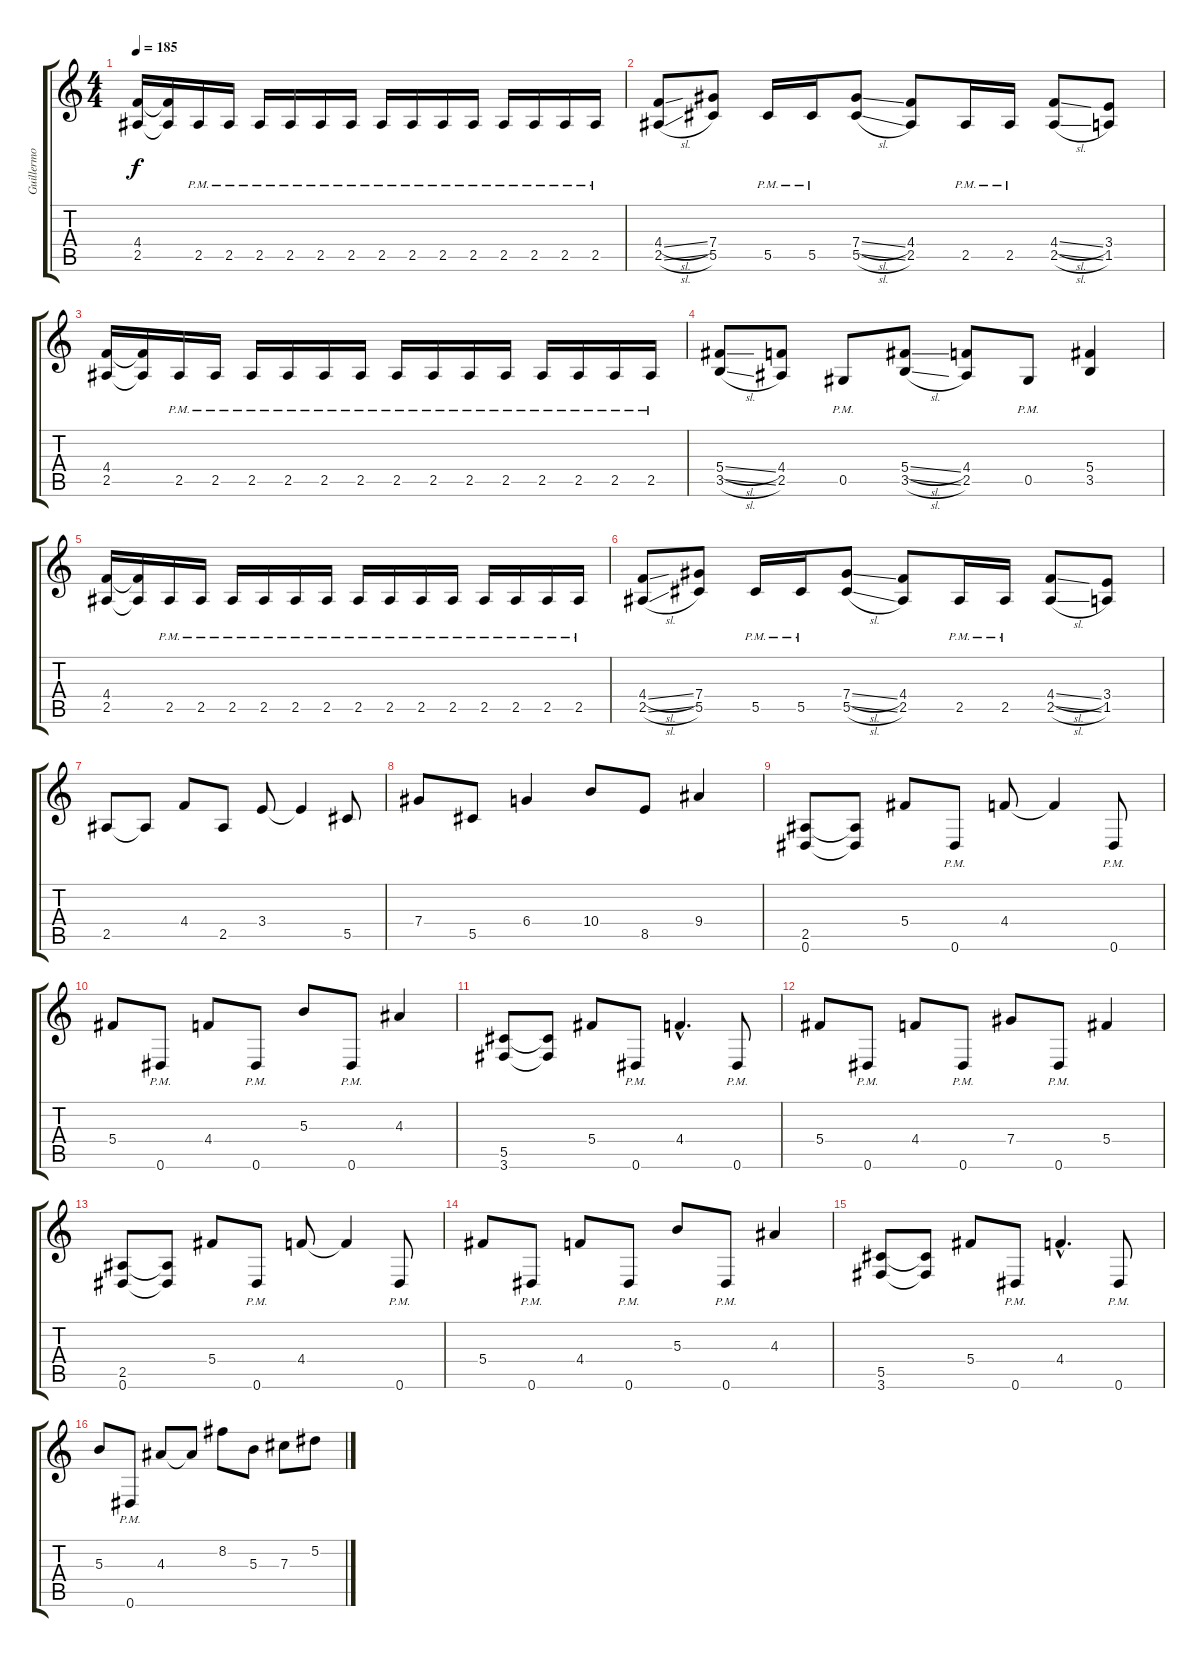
\track ("Guillermo" "Guillermo") {instrument overdrivenguitar}
\staff {score tabs}
\tuning (Eb4 Bb3 Gb3 Db3 Ab2 Eb2) {hide}
\ts (4 4)
\tempo 185
\clef g2
\ks c
(4.4 2.5).16{dy f} (4.4{t} 2.5{t}).16 2.5{pm}.16 2.5{pm}.16 2.5{pm}.16 2.5{pm}.16 2.5{pm}.16 2.5{pm}.16 2.5{pm}.16 2.5{pm}.16 2.5{pm}.16 2.5{pm}.16 2.5{pm}.16 2.5{pm}.16 2.5{pm}.16 2.5{pm}.16 |
(4.4{sl} 2.5{sl}).8 (7.4 5.5).8 5.5{pm}.16 5.5{pm}.16 (7.4{sl} 5.5{sl}).8 (4.4 2.5).8 2.5{pm}.16 2.5{pm}.16 (4.4{sl} 2.5{sl}).8 (3.4 1.5).8 |
(4.4 2.5).16 (4.4{t} 2.5{t}).16 2.5{pm}.16 2.5{pm}.16 2.5{pm}.16 2.5{pm}.16 2.5{pm}.16 2.5{pm}.16 2.5{pm}.16 2.5{pm}.16 2.5{pm}.16 2.5{pm}.16 2.5{pm}.16 2.5{pm}.16 2.5{pm}.16 2.5{pm}.16 |
(5.4{sl} 3.5{sl}).8 (4.4 2.5).8 0.5{pm}.8 (5.4{sl} 3.5{sl}).8 (4.4 2.5).8 0.5{pm}.8 (5.4 3.5).4 |
(4.4 2.5).16 (4.4{t} 2.5{t}).16 2.5{pm}.16 2.5{pm}.16 2.5{pm}.16 2.5{pm}.16 2.5{pm}.16 2.5{pm}.16 2.5{pm}.16 2.5{pm}.16 2.5{pm}.16 2.5{pm}.16 2.5{pm}.16 2.5{pm}.16 2.5{pm}.16 2.5{pm}.16 |
(4.4{sl} 2.5{sl}).8 (7.4 5.5).8 5.5{pm}.16 5.5{pm}.16 (7.4{sl} 5.5{sl}).8 (4.4 2.5).8 2.5{pm}.16 2.5{pm}.16 (4.4{sl} 2.5{sl}).8 (3.4 1.5).8 |
2.5.8 2.5{t}.8 4.4.8 2.5.8 3.4.8 3.4{t}.4 5.5.8 |
7.4.8 5.5.8 6.4.4 10.4.8 8.5.8 9.4.4 |
(2.5 0.6).8 (2.5{t} 0.6{t}).8 5.4.8 0.6{pm}.8 4.4.8 4.4{t}.4 0.6{pm}.8 |
5.4.8 0.6{pm}.8 4.4.8 0.6{pm}.8 5.3.8 0.6{pm}.8 4.3.4 |
(5.5 3.6).8 (5.5{t} 3.6{t}).8 5.4.8 0.6{pm}.8 4.4{hac}.4{d} 0.6{pm}.8 |
5.4.8 0.6{pm}.8 4.4.8 0.6{pm}.8 7.4.8 0.6{pm}.8 5.4.4 |
(2.5 0.6).8 (2.5{t} 0.6{t}).8 5.4.8 0.6{pm}.8 4.4.8 4.4{t}.4 0.6{pm}.8 |
5.4.8 0.6{pm}.8 4.4.8 0.6{pm}.8 5.3.8 0.6{pm}.8 4.3.4 |
(5.5 3.6).8 (5.5{t} 3.6{t}).8 5.4.8 0.6{pm}.8 4.4{hac}.4{d} 0.6{pm}.8 |
5.3.8 0.6{pm}.8 4.3.8 4.3{t}.8 8.2.8 5.3.8 7.3.8 5.2.8
